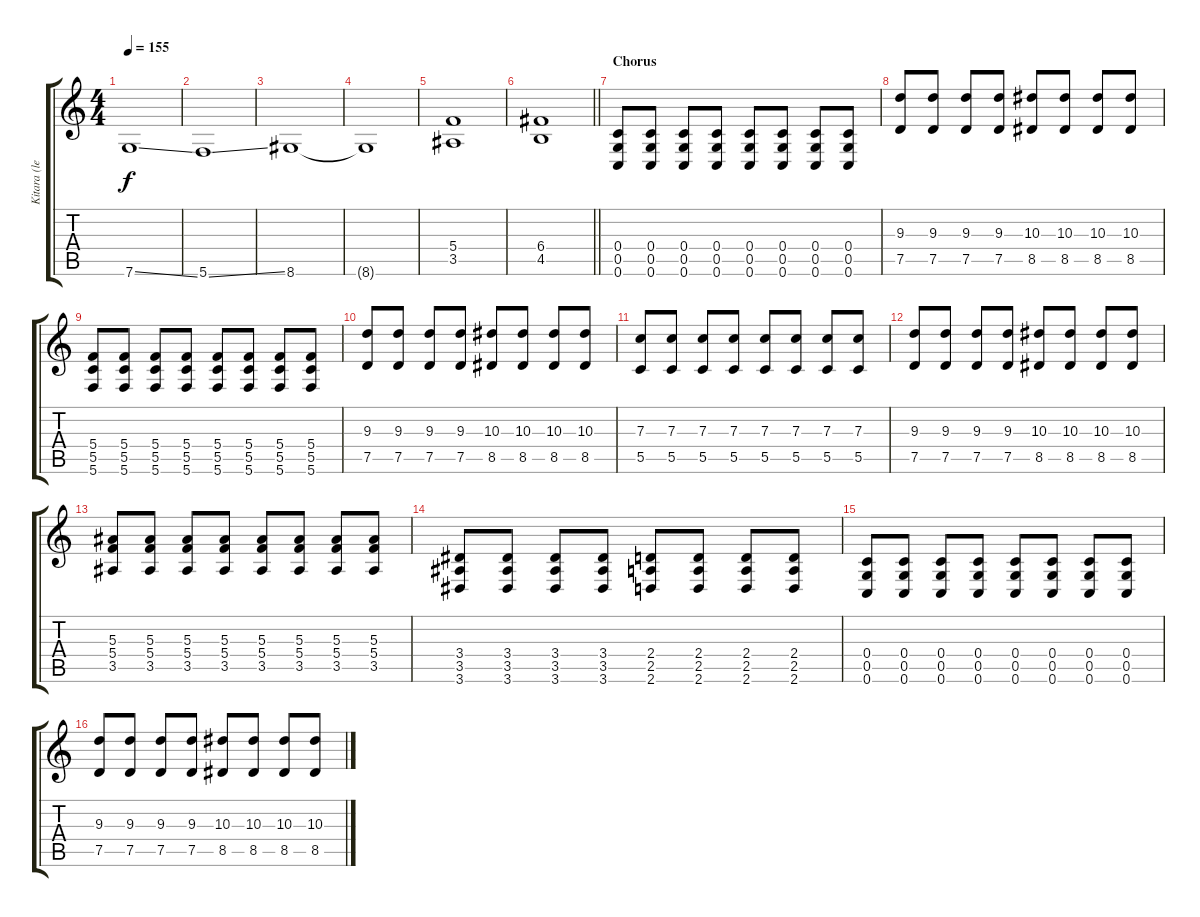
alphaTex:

\track ("Kitara (lead)" "Kitara (le") {instrument distortionguitar}
\staff {score tabs}
\tuning (D4 A3 F3 C3 G2 C2) {hide}
\ts (4 4)
\tempo 155
\clef g2
\ks c
7.6{ss}.1{dy f} |
5.6{ss}.1 |
8.6.1 |
8.6{t}.1 |
(5.4 3.5).1 |
\barLineRight lightlight
(6.4 4.5).1 |
\section ("" "Chorus")
(0.4 0.5 0.6).8 (0.4 0.5 0.6).8 (0.4 0.5 0.6).8 (0.4 0.5 0.6).8 (0.4 0.5 0.6).8 (0.4 0.5 0.6).8 (0.4 0.5 0.6).8 (0.4 0.5 0.6).8 |
(9.3 7.5).8 (9.3 7.5).8 (9.3 7.5).8 (9.3 7.5).8 (10.3 8.5).8 (10.3 8.5).8 (10.3 8.5).8 (10.3 8.5).8 |
(5.4 5.5 5.6).8 (5.4 5.5 5.6).8 (5.4 5.5 5.6).8 (5.4 5.5 5.6).8 (5.4 5.5 5.6).8 (5.4 5.5 5.6).8 (5.4 5.5 5.6).8 (5.4 5.5 5.6).8 |
(9.3 7.5).8 (9.3 7.5).8 (9.3 7.5).8 (9.3 7.5).8 (10.3 8.5).8 (10.3 8.5).8 (10.3 8.5).8 (10.3 8.5).8 |
(7.3 5.5).8 (7.3 5.5).8 (7.3 5.5).8 (7.3 5.5).8 (7.3 5.5).8 (7.3 5.5).8 (7.3 5.5).8 (7.3 5.5).8 |
(9.3 7.5).8 (9.3 7.5).8 (9.3 7.5).8 (9.3 7.5).8 (10.3 8.5).8 (10.3 8.5).8 (10.3 8.5).8 (10.3 8.5).8 |
(5.3 5.4 3.5).8 (5.3 5.4 3.5).8 (5.3 5.4 3.5).8 (5.3 5.4 3.5).8 (5.3 5.4 3.5).8 (5.3 5.4 3.5).8 (5.3 5.4 3.5).8 (5.3 5.4 3.5).8 |
(3.4 3.5 3.6).8 (3.4 3.5 3.6).8 (3.4 3.5 3.6).8 (3.4 3.5 3.6).8 (2.4 2.5 2.6).8 (2.4 2.5 2.6).8 (2.4 2.5 2.6).8 (2.4 2.5 2.6).8 |
(0.4 0.5 0.6).8 (0.4 0.5 0.6).8 (0.4 0.5 0.6).8 (0.4 0.5 0.6).8 (0.4 0.5 0.6).8 (0.4 0.5 0.6).8 (0.4 0.5 0.6).8 (0.4 0.5 0.6).8 |
(9.3 7.5).8 (9.3 7.5).8 (9.3 7.5).8 (9.3 7.5).8 (10.3 8.5).8 (10.3 8.5).8 (10.3 8.5).8 (10.3 8.5).8
